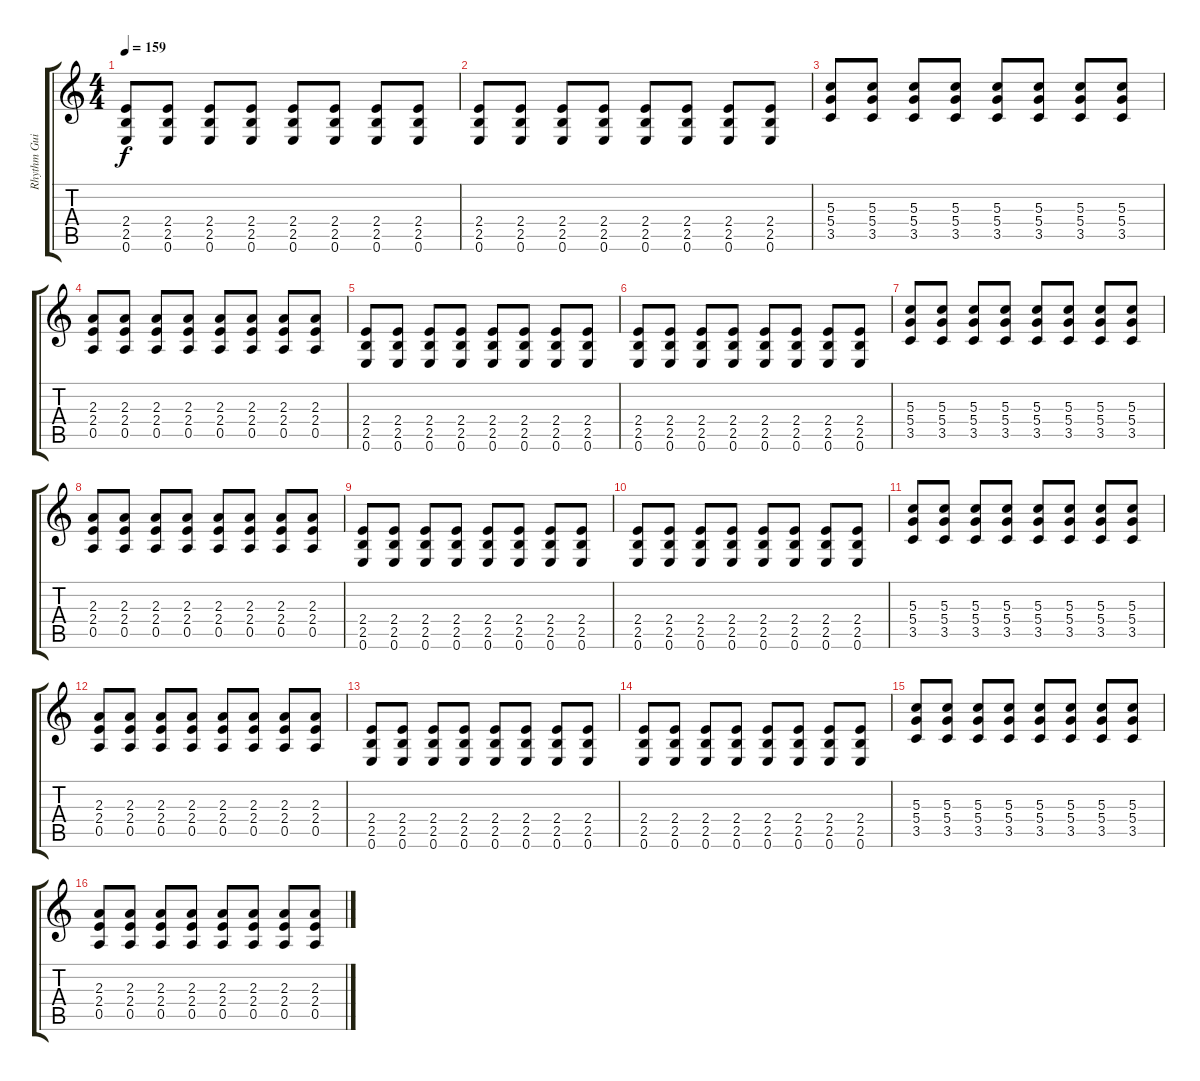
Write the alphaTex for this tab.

\track ("Rhythm Guitar" "Rhythm Gui") {instrument distortionguitar}
\staff {score tabs}
\tuning (E4 B3 G3 D3 A2 E2) {hide}
\ts (4 4)
\tempo 159
\clef g2
\ks c
(2.4 2.5 0.6).8{dy f} (2.4 2.5 0.6).8 (2.4 2.5 0.6).8 (2.4 2.5 0.6).8 (2.4 2.5 0.6).8 (2.4 2.5 0.6).8 (2.4 2.5 0.6).8 (2.4 2.5 0.6).8 |
(2.4 2.5 0.6).8 (2.4 2.5 0.6).8 (2.4 2.5 0.6).8 (2.4 2.5 0.6).8 (2.4 2.5 0.6).8 (2.4 2.5 0.6).8 (2.4 2.5 0.6).8 (2.4 2.5 0.6).8 |
(5.3 5.4 3.5).8 (5.3 5.4 3.5).8 (5.3 5.4 3.5).8 (5.3 5.4 3.5).8 (5.3 5.4 3.5).8 (5.3 5.4 3.5).8 (5.3 5.4 3.5).8 (5.3 5.4 3.5).8 |
(2.3 2.4 0.5).8 (2.3 2.4 0.5).8 (2.3 2.4 0.5).8 (2.3 2.4 0.5).8 (2.3 2.4 0.5).8 (2.3 2.4 0.5).8 (2.3 2.4 0.5).8 (2.3 2.4 0.5).8 |
(2.4 2.5 0.6).8 (2.4 2.5 0.6).8 (2.4 2.5 0.6).8 (2.4 2.5 0.6).8 (2.4 2.5 0.6).8 (2.4 2.5 0.6).8 (2.4 2.5 0.6).8 (2.4 2.5 0.6).8 |
(2.4 2.5 0.6).8 (2.4 2.5 0.6).8 (2.4 2.5 0.6).8 (2.4 2.5 0.6).8 (2.4 2.5 0.6).8 (2.4 2.5 0.6).8 (2.4 2.5 0.6).8 (2.4 2.5 0.6).8 |
(5.3 5.4 3.5).8 (5.3 5.4 3.5).8 (5.3 5.4 3.5).8 (5.3 5.4 3.5).8 (5.3 5.4 3.5).8 (5.3 5.4 3.5).8 (5.3 5.4 3.5).8 (5.3 5.4 3.5).8 |
(2.3 2.4 0.5).8 (2.3 2.4 0.5).8 (2.3 2.4 0.5).8 (2.3 2.4 0.5).8 (2.3 2.4 0.5).8 (2.3 2.4 0.5).8 (2.3 2.4 0.5).8 (2.3 2.4 0.5).8 |
(2.4 2.5 0.6).8 (2.4 2.5 0.6).8 (2.4 2.5 0.6).8 (2.4 2.5 0.6).8 (2.4 2.5 0.6).8 (2.4 2.5 0.6).8 (2.4 2.5 0.6).8 (2.4 2.5 0.6).8 |
(2.4 2.5 0.6).8 (2.4 2.5 0.6).8 (2.4 2.5 0.6).8 (2.4 2.5 0.6).8 (2.4 2.5 0.6).8 (2.4 2.5 0.6).8 (2.4 2.5 0.6).8 (2.4 2.5 0.6).8 |
(5.3 5.4 3.5).8 (5.3 5.4 3.5).8 (5.3 5.4 3.5).8 (5.3 5.4 3.5).8 (5.3 5.4 3.5).8 (5.3 5.4 3.5).8 (5.3 5.4 3.5).8 (5.3 5.4 3.5).8 |
(2.3 2.4 0.5).8 (2.3 2.4 0.5).8 (2.3 2.4 0.5).8 (2.3 2.4 0.5).8 (2.3 2.4 0.5).8 (2.3 2.4 0.5).8 (2.3 2.4 0.5).8 (2.3 2.4 0.5).8 |
(2.4 2.5 0.6).8 (2.4 2.5 0.6).8 (2.4 2.5 0.6).8 (2.4 2.5 0.6).8 (2.4 2.5 0.6).8 (2.4 2.5 0.6).8 (2.4 2.5 0.6).8 (2.4 2.5 0.6).8 |
(2.4 2.5 0.6).8 (2.4 2.5 0.6).8 (2.4 2.5 0.6).8 (2.4 2.5 0.6).8 (2.4 2.5 0.6).8 (2.4 2.5 0.6).8 (2.4 2.5 0.6).8 (2.4 2.5 0.6).8 |
(5.3 5.4 3.5).8 (5.3 5.4 3.5).8 (5.3 5.4 3.5).8 (5.3 5.4 3.5).8 (5.3 5.4 3.5).8 (5.3 5.4 3.5).8 (5.3 5.4 3.5).8 (5.3 5.4 3.5).8 |
(2.3 2.4 0.5).8 (2.3 2.4 0.5).8 (2.3 2.4 0.5).8 (2.3 2.4 0.5).8 (2.3 2.4 0.5).8 (2.3 2.4 0.5).8 (2.3 2.4 0.5).8 (2.3 2.4 0.5).8
